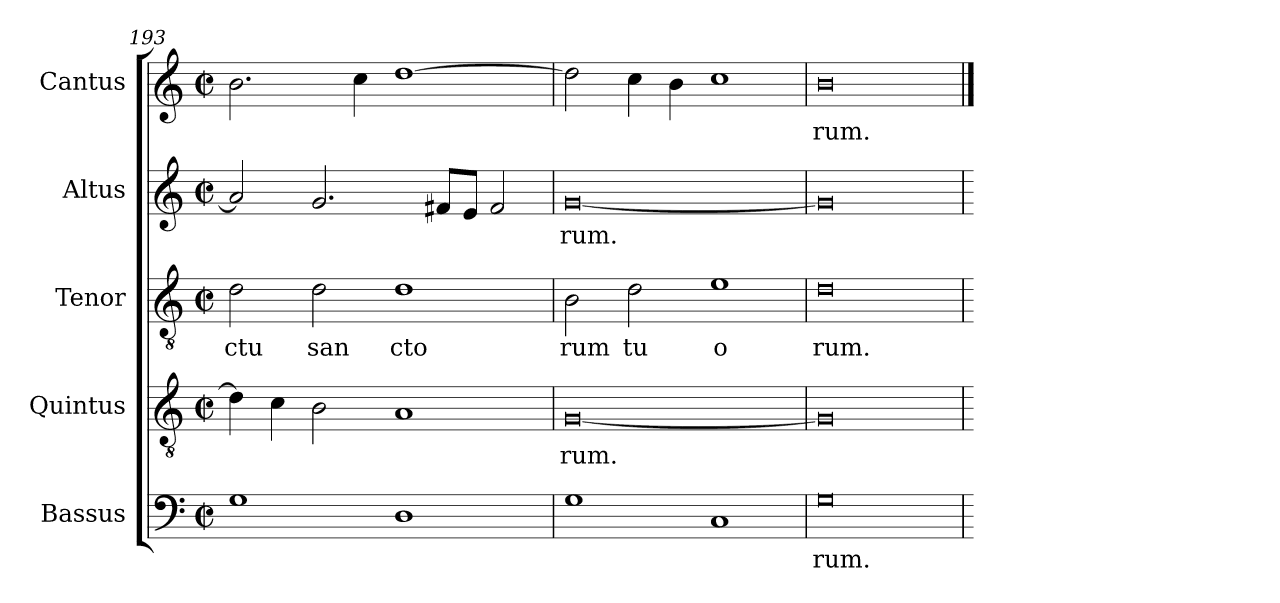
**kern	**text	**kern	**text	**kern	**text	**kern	**text	**kern	**text
*part5	*part5	*part4	*part4	*part3	*part3	*part2	*part2	*part1	*part1
*staff5	*staff5	*staff4	*staff4	*staff3	*staff3	*staff2	*staff2	*staff1	*staff1
*I"Bassus	*	*I"Quintus	*	*I"Tenor	*	*I"Altus	*	*I"Cantus	*
*clefF4	*	*clefGv2	*	*clefGv2	*	*clefG2	*	*clefG2	*
*M2/2	*	*M2/2	*	*M2/2	*	*M2/2	*	*M2/2	*
*met(c|)	*	*met(c|)	*	*met(c|)	*	*met(c|)	*	*met(c|)	*
=193	=193	=193	=193	=193	=193	=193	=193	=193	=193
!	!	!	!	!	!LO:LY:b:cj	!	!	!	!
1G	.	4d\]	.	2d\	ctu	2a/]	.	2.b\	.
.	.	4c\	.	.	.	.	.	.	.
!	!	!	!	!	!LO:LY:b:cj	!	!	!	!
.	.	2B\	.	2d\	san	2.g/	.	.	.
.	.	.	.	.	.	.	.	4cc\	.
!	!	!	!	!	!LO:LY:b:cj	!	!	!	!
1D	.	1A	.	1d	cto	.	.	[>1dd	.
.	.	.	.	.	.	8f#/L	.	.	.
.	.	.	.	.	.	8e/J	.	.	.
.	.	.	.	.	.	2f#/	.	.	.
=194	=194	=194	=194	=194	=194	=194	=194	=194	=194
!	!	!	!LO:LY:b	!	!LO:LY:b:cj	!	!LO:LY:b	!	!
1G	.	[<0G	rum.	2B\	rum	[<0g	rum.	2dd\]	.
!	!	!	!	!	!LO:LY:b:cj	!	!	!	!
.	.	.	.	2d\	tu	.	.	4cc\	.
.	.	.	.	.	.	.	.	4b\	.
!	!	!	!	!	!LO:LY:b:cj	!	!	!	!
1C	.	.	.	1e	o	.	.	1cc	.
=195	=195	=195	=195	=195	=195	=195	=195	=195	=195
!	!LO:LY:b:cj	!	!	!	!LO:LY:b:cj	!	!	!	!LO:LY:b:cj
0G	rum.	0G]	.	0d	rum.	0g]	.	0b	rum.
=	==	=	==	=	==	=	==	==	==
*-	*-	*-	*-	*-	*-	*-	*-	*-	*-
